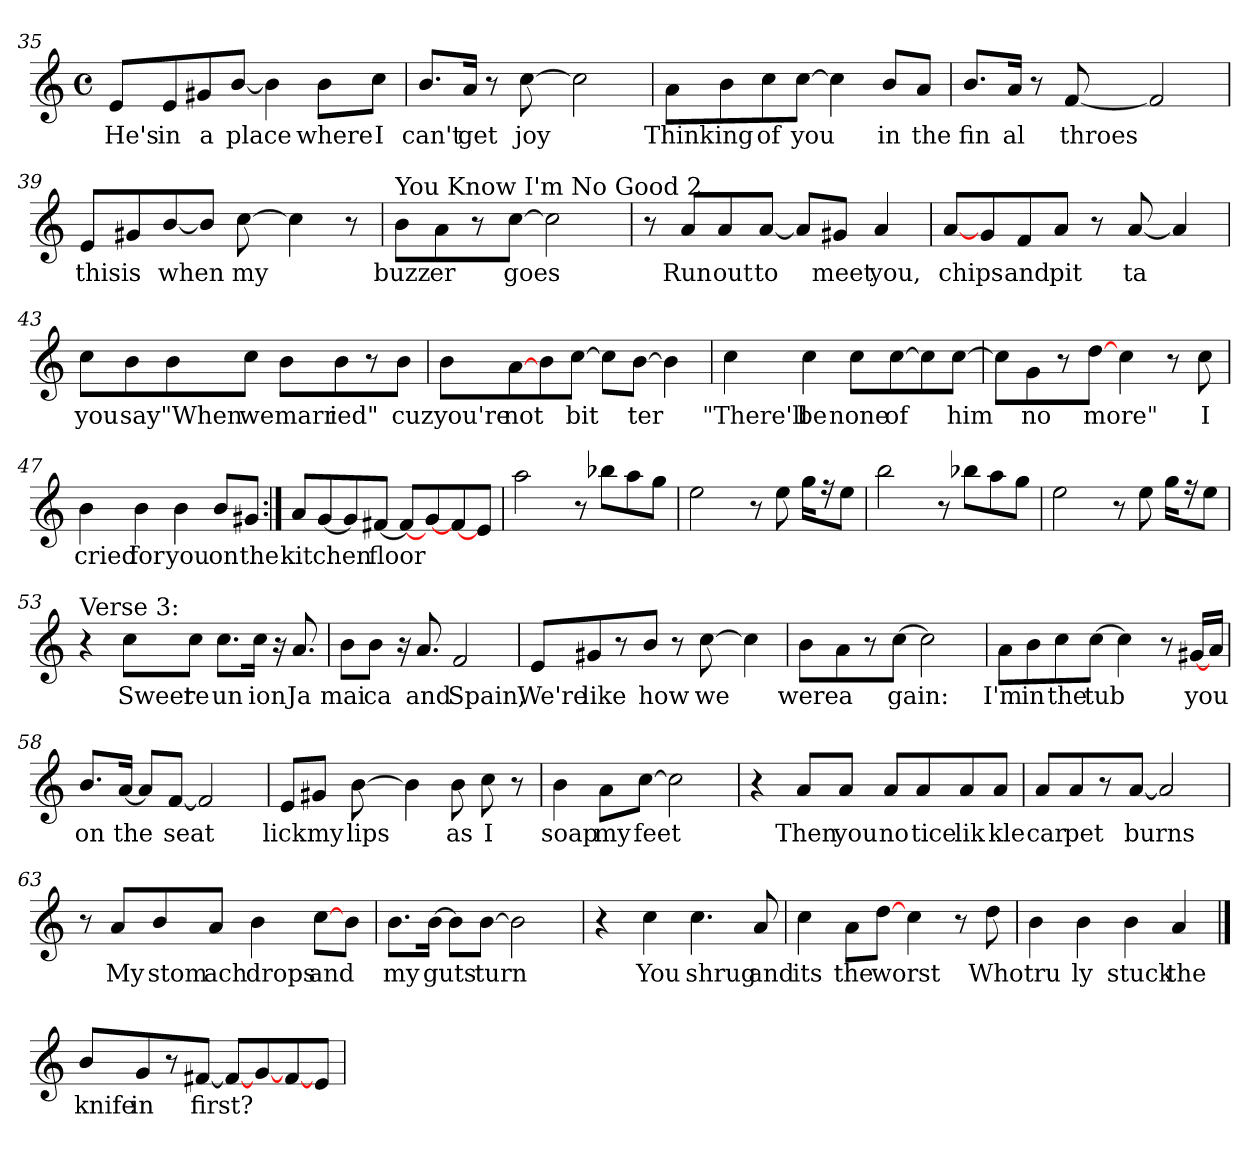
**kern	**text
*part1	*part1
*staff1	*staff1
*clefG2	*
*k[]	*
*C:	*
*M4/4	*
*met(c)	*
=35	=35
8e/L	He's
8e/	in
8g#X/	a
[8b/J	place
4b\]	.
8b\L	where
8cc\J	I
=36	=36
8.b/L	can't
16a/Jk	get
8r	.
[8cc\	joy
2cc\]	.
!!LO:PB:g=z
=37	=37
8a\L	Think
8b\	ing
8cc\	of
[8cc\J	you
4cc\]	.
8b/L	in
8a/J	the
=38	=38
8.b/L	fin
16a/Jk	al
8r	.
[8f/	throes
2f/]	.
=39	=39
8e/L	this
8g#X/	is
[8b/	when
8b/J]	.
[8cc\	my
4cc\]	.
8r	.
=40	=40
!LO:TX:a:t=You Know I'm No Good 2	!
8b\L	buzz
8a\	er
8r	.
[8cc\J	goes
2cc\]	.
!!LO:LB:g=z
=41	=41
8r	.
8a/L	Run
8a/	out
[8a/J	to
8a/L]	.
8g#X/J	meet
4a/	you,
=42	=42
[8a/L	chips
8g/	.
8f/	and
8a/J	pit
8r	.
[8a/	ta
4a/]	.
=43	=43
8cc\L	you
8b\	say
8b\	"When
8cc\J	we
8b\L	marr
8b\	ied"
8r	.
8b\J	cuz
=44	=44
8b\L	you're
[8a\	not
8b\	.
[8cc\J	bit
8cc\L]	.
[8b\J	ter
4b\]	.
!!LO:LB:g=z
=45	=45
4cc\	"There'll
4cc\	be
8cc\L	none
[8cc\	of
8cc\]	.
[8cc\J	him
=46	=46
8cc\L]	.
8g\	no
8r	.
[8dd\J	more"
4cc\	.
8r	.
8cc\	I
=47	=47
4b\	cried
4b\	for
4b\	you
8b/L	on
8g#X/J	the
=48:|!	=48:|!
8a/L	kit
[8g/	chen
8g/]	.
[8f#X/J	floor
8f#/L_	.
[8g/	.
[8f#/	.
8e/J	.
!!LO:LB:g=z
=49	=49
2aa\	.
8r	.
8bb-X\L	.
8aa\	.
8gg\J	.
=50	=50
2ee\	.
8r	.
8ee\	.
16gg\KL	.
16r	.
8ee\J	.
=51	=51
2bb\	.
8r	.
8bb-X\L	.
8aa\	.
8gg\J	.
=52	=52
2ee\	.
8r	.
8ee\	.
16gg\KL	.
16r	.
8ee\J	.
!!LO:LB:g=z
=53	=53
!LO:TX:a:t=Verse 3&colon;	!
4r	.
8cc\L	Sweet
8cc\J	re
8.cc\L	un
16cc\Jk	ion
16r	.
8.a/	Ja
=54	=54
8b\L	mai
8b\J	ca
16r	.
8.a/	and
2f/	Spain,
=55	=55
8e/L	We're
8g#X/	like
8r	.
8b/J	how
8r	.
[8cc\	we
4cc\]	.
=56	=56
8b\L	were
8a\	a
8r	.
[8cc\J	gain:
2cc\]	.
!!LO:LB:g=z
=57	=57
8a\L	I'm
8b\	in
8cc\	the
[8cc\J	tub
4cc\]	.
8r	.
[16g#X/LL	you
16a/JJ	.
=58	=58
8.b/L	on
[16a/Jk	the
8a/L]	.
[8f/J	seat
2f/]	.
=59	=59
8e/L	lick
8g#X/J	my
[8b\	lips
4b\]	.
8b\	as
8cc\	I
8r	.
=60	=60
4b\	soap
8a\L	my
[8cc\J	feet
2cc\]	.
!!LO:LB:g=z
=61	=61
4r	.
8a/L	Then
8a/J	you
8a/L	no
8a/	tice
8a/	lik
8a/J	kle
=62	=62
8a/L	car
8a/	pet
8r	.
[8a/J	burns
2a/]	.
=63	=63
8r	.
8a/L	My
8b/	stom
8a/J	ach
4b\	drops
[8cc\L	and
8b\J	.
!!LO:LB:g=z
=64	=64
8.b\L	my
[16b\Jk	guts
8b\L]	.
[8b\J	turn
2b\]	.
=65	=65
4r	.
4cc\	You
4.cc\	shrug
8a/	and
=66	=66
4cc\	its
8a\L	the
[8dd\J	worst
4cc\	.
8r	.
8dd\	Who
=67	=67
4b\	tru
4b\	ly
4b\	stuck
4a/	the
!!LO:LB:g=z
==68	==68
8b/L	knife
8g/	in
8r	.
[8f#X/J	first?
8f#/L_	.
[8g/	.
[8f#/	.
8e/J	.
=	=
*-	*-
